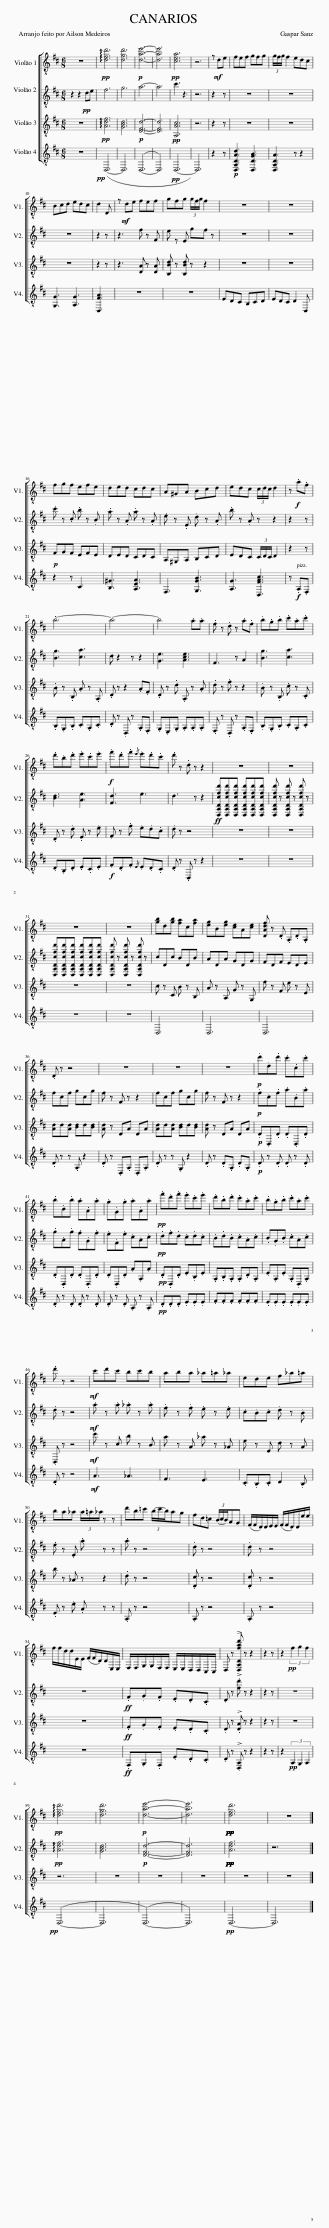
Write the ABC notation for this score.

X:1
%%score [ 1 2 3 4 ]
L:1/8
M:6/8
I:linebreak $
K:D
V:1 treble-8
V:2 treble-8
V:3 treble-8
V:4 treble-8
V:1
 z6 |!pp! !arpeggio![dfd']6 | [dgd']6 |!p! [dae']6- | [dae']6 | %5
!pp! [cea]6 | z6 | z!mf! de | fef gfg | (3g/f/g/ f2 edc |$ %10
 Bcd edc | d2 D | z!mf! de fef | gfg (3g/f/g/ f2 | z6 | %15
 z6 |$ fgf efe | ded cdc | A^GA Bcd | edc (3c/d/c/ d2 | %20
 z!f! .a.f |$ .b6- | b6- | b4 .a.a | .f z .d z .a.f | %25
 .b.g.b .c'.a.c' |$ .d'.b.d' .e'.c'.e' |!f! .f'.d'.f'{/e'} .e'.d'.c' | .d' z .d z z2 | z6 | %30
 z6 |$ z6 | z6 | [gb]d[gb] [fa]c[fa] | [eg]B[eg] [ce]A[ce] | %35
 [DAdf] z .D .A,.D.A, |$ .D z z4 | z6 | z6 | z6 | %40
!p! .d'.d.d' .c'.c.c' |$ .b.B.b .a.A.a | .g.G.g .a.A.a |!pp! .f'.d'.f' .e'.c'.e' | .d'.b.d' .c'.a.c' | %45
 .b.g.b .c'.a.c' |$ .d' z z4 |!mf! c'd'c' bc'b | aba _a=a_a | ede f_a=a |$ %50
 ba_a (3a/=a/_a/ z z | d'b=c' (3b/-c'/b/ag | fd=c (3B/-c/B/AG | (F/F/D/)D/E/E/ (F/F/D/)D/e/e/ |$ f/f/d/d/E/E/ (F/F/D/)D/E,/E,/ | %55
 F,/F,/G,/G,/F,/F,/ E,/E,/D,/D,/C,/C,/ | D, z !>![D,A,Dfad'] z z2 | z2 z | z2!pp! (3f2 g2 f2 |$!pp! !arpeggio![dfd']6 | %60
 [dgd']6 |!p! [dae']6- | [dae']6 |!pp!!pp!!pp! [dfd']6 | z6 |] %65
V:2
 z2 z2!pp! de | f6 | g6 | a6- | a6 | %5
 c'3 z3 | z6 | z2 z | z6 | z6 |$ %10
 z6 | z2 z | z3 f z F | e z E gf z | z6 | %15
 z6 |$ .c' z .c .b z .B | .a z .A .a z .A | .e z .E .d z .A | .b z .A z z2 | %20
 z2 z |$ [Bg]3 [ca]3 | d z2 z z2 | [Ge]3 [Ace]3 | F3 z A2 | %25
 [Bg]3 [ca]3 |$ [Bd]3 [Ae]3 | [Fd]3 e3 | d3 z z2 |!ff! [D,A,Dcfd'][D,A,Dcfd'][D,A,Dcfd'] [D,A,Dcfd'][D,A,Dcfd'][D,A,Dcfd'] | %30
 [D,A,Dcfd'] z [D,A,Dcfd'] z [D,A,Dcfd'] z |$ [D,A,Dcfd'][D,A,Dcfd'][D,A,Dcfd'] [D,A,Dcfd'][D,A,Dcfd'][D,A,Dcfd'] | [D,A,Dcfd'] z [D,A,Dcfd'] z [D,A,Dcfd'] z | cDc BDB | ADA GDG | %35
 FDF EDE |$ fcf gcg | f z F z z2 | fcf gcg | f z F z z2 | %40
!p! .f.c.f .a.B.a |$ .g.A.g .f.G.f | .e.F.e .c.A.c |!pp! .d.f.d .c.d.c | .B.d.B .c.A.c | %45
 .B.G.B .c.A.c |$ .d z z4 |!mf! .a z .a ._a z .a | .f z .f .e z .e | .c.B.c .d z .B |$ %50
 .e z .E .a z z | .a z z4 | .d z z4 | .d z z4 |$ z6 | %55
!ff! .F.G.F .E.D.C | .D z !>!.[fd'] z z2 | z2 z | z6 |$!pp! !arpeggio![Adf]6 | %60
 [GBd]6 |!p! [DFd]6- | [DFd]6 |!pp!!pp!!pp! [Adf]6 | z6 |] %65
V:3
 z6 |!pp! !arpeggio![Adf]6 | [GBd]6 |!p! [DFd]6- | [DFd]6 | %5
!pp! [A,Ac]6 | z6 | z2 z | z6 | z6 |$ %10
 z6 | z2 z | z3 [DA] z [DA] | [B,Bd] z [B,Bd] z z2 | z6 | %15
 z6 |$!p! FGF EFE | DED CDC | A,^G,A, B,CD | EDC (3C/D/C/ D2 | %20
 z2 z |$ .B z .B, .A z .A, | .D z z2 .A.F | .D z .d .A, z .A | .d z .f z z2 | %25
 .B z .B, .c z .C |$ .D z .d .E z .e | .F z .f .e.d.c | .d z z4 | z6 | %30
 z6 |$ z6 | z6 | c z C B z B, | A z A, G z G, | %35
 f z F e z E |$ [Ad]d[Ad] [Bd]d[Bd] | [Ad] z DA DA | [Ad]d[Ad] [Bd]d[Bd] | [Ad] z DA DA | %40
!p! .D.D,.D .D.D,.D |$ .D.D,.D .D.D,.D | .D.D,.D .A.A,.A |!pp! .D.D,.D .E.B,.E | .A,.B,.A, .A,.D.A, | %45
 .E.A,.E .A,.D,.A, |$ .D, z z4 |!mf! c' z c b z B | a z A _a z _A | e z E d z A |$ %50
 b z _A z z2 | .d z z4 | .[Dc] z z4 | .[Dc] z z4 |$ z6 | %55
!ff! .F.G.F .E.D.C | .D z !>!.[DA] z z2 | z2 z | z6 |$ z6 | %60
 z6 | z6 | z6 | z6 | z6 |] %65
V:4
 z6 |!pp! (D,6- | D,6 | (D,6-) | D,6) | %5
!pp! D,6- | D,6 | z2 z |!p! [D,A,DAd]3 [D,DGB]3 | [D,A,DA]3 z z2 |$ %10
 [G,G]3 [A,G]3 | [D,FA]3 | z6 | z6 | EDC B,CD | %15
 EDC D2 D, |$ z2 z C3 | [B,^G]3 [A,EA]3 | F,3 [G,GB]3 | [A,G]3 [D,FAc]3 | %20
 z!f! .A,.F, |$ .B,.G,.B, .C.A,.C | .D z .D, z .A,.F, | .G,.E,.G, .A,.A,.A, | .F, z .D, z .A,.F, | %25
 .B,.G,.B, .C.A,.C |$ .D.B,.D .E.C.E |!f! .F.D.F{/E} .E.D.C | .D z .D, z z2 | z6 | %30
 z6 |$ z6 | z6 | D,6 | D,6 | %35
 D,6 |$ .D z z .A, z2 | .D z .D,.A, .D,.A, | .D z z .G, z2 | .D z .D.A, .D.A, | %40
!p! .D z .D .D z .D |$ .D z .D .D z .D | .D z .D .A, z .A, |!pp! .D.D.D .E.E.E | .F.F.F .F.F.F | %45
 .E.E.E .E.E.E |$ .D z z4 |!mf! A3 _A3 | F3 E3 | .C.B,.C D2 .B, |$ %50
 .E z .e .A z z | .A, z z4 | .A, z z4 | .A, z z4 |$ z6 | %55
!ff! .F,.G,.F, .E.D.C | .D z !>!.[D,A,] z z2 | z2 z | z2!pp! (3A,2 G,2 A,2 |$!pp! (D,6- | %60
 D,6 | (D,6-) | D,6) |!pp! D,6- | D,6 |] %65
